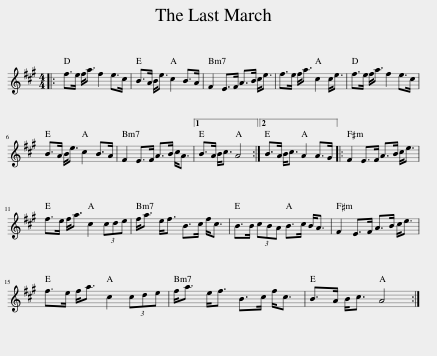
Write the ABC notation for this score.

X:1
L:1/8
M:4/4
I:linebreak $
K:A
V:1 treble
V:1
|: f>e f<a f2 e>c | B>A B<e c2 B>A | F2 E>F A>B c<e | f>e f<a c2 c<e | f>e f<a f2 e>c |$ %5
 B>A B<e c2 B>A | F2 E>F A>B c<A |1 B>A B<c A4 :|2 B>A B<c A2 A>G |: F2 E>F A>B c<e |$ %10
 f>e f<a c2 (3cde | f<a e<f B>c f<c | B>B (3cBA B>c B<A | F2 E>F A>B c<e |$ f>e f<a c2 (3cde | %15
 f<a e<f B>c f<c | B>A B<c A4 :| %17
